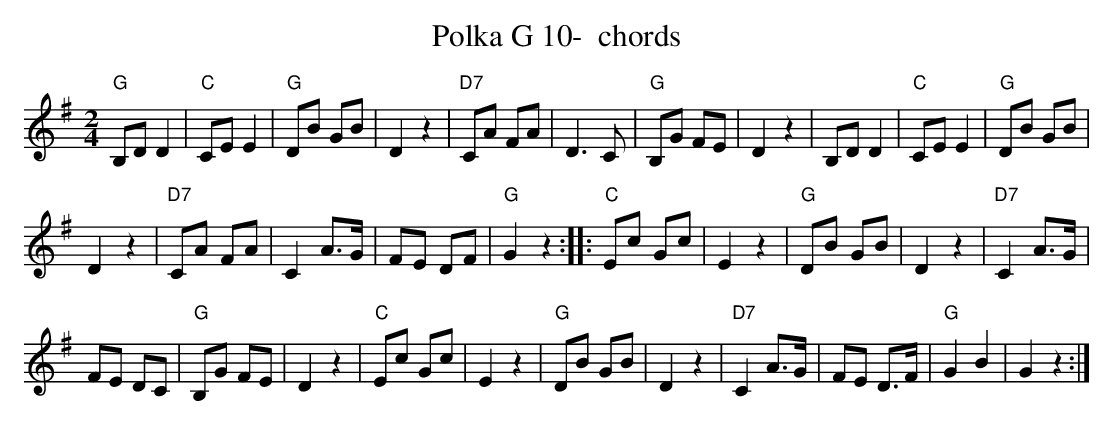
X:1
T:Polka G 10-  chords
M:2/4
L:1/8
K:Gmaj%%MIDI gchordon
"G"B,D D2 | "C"CEE2 | "G"DB GB | D2z2 | "D7"CA FA | D3C | "G"B,G FE | D2z2 | B,D D2 | "C"CEE2 | "G"DB GB |
D2z2 | "D7"CA FA | C2 A>G | FE DF | "G"G2z2 :: "C"Ec Gc | E2z2 | "G"DB GB | D2z2 | "D7"C2 A>G |
FE DC | "G"B,G FE | D2z2 | "C"Ec Gc | E2z2 | "G"DB GB | D2z2 | "D7"C2 A>G | FE D>F | "G"G2B2 | G2z2 :|
